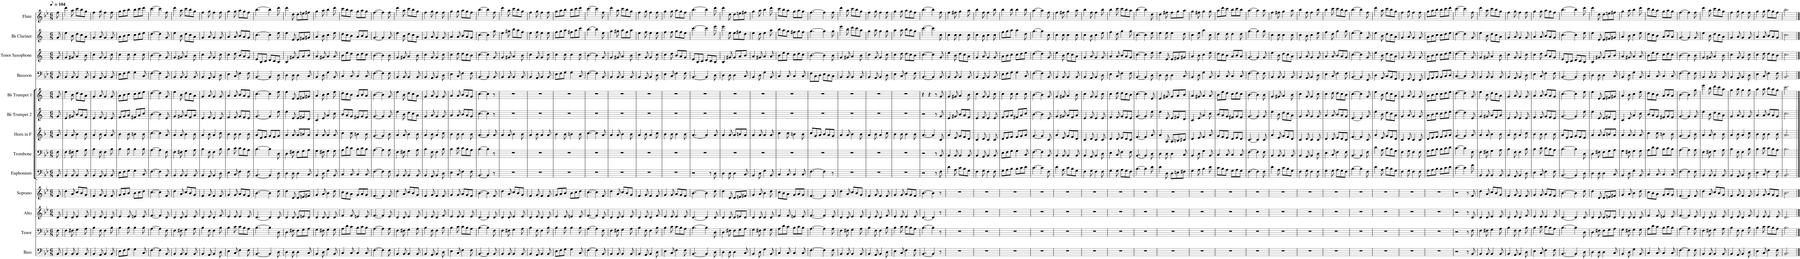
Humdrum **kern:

**kern	**kern	**kern	**kern	**kern	**kern	**kern	**kern	**kern	**kern	**kern	**kern	**kern
*part13	*part12	*part11	*part10	*part9	*part8	*part7	*part6	*part5	*part4	*part3	*part2	*part1
*staff13	*staff12	*staff11	*staff10	*staff9	*staff8	*staff7	*staff6	*staff5	*staff4	*staff3	*staff2	*staff1
*I"Bass	*I"Tenor	*I"Alto	*I"Soprano	*I"Euphonium	*I"Trombone	*I"Horn in F	*I"Bb Trumpet 2	*I"Bb Trumpet 1	*I"Bassoon	*I"Tenor Saxophone	*I"Bb Clarinet	*I"Flute
*I'B.	*I'T.	*I'A.	*I'S.	*I'Euph.	*I'Trb	*I'Hn	*I'Tpt	*I'Tpt	*I'Bsn.	*I'T. Sax.	*I'Bb Cl.	*I'Fl.
*clefF4	*clefF4	*clefG2	*clefG2	*clefF4	*clefF4	*clefG2	*clefG2	*clefG2	*clefF4	*clefG2	*clefG2	*clefG2
*	*	*	*	*	*	*Trd4c7	*Trd1c2	*Trd1c2	*	*Trd8c14	*Trd1c2	*
*k[b-e-]	*k[b-e-]	*k[b-e-]	*k[b-e-]	*k[b-e-]	*k[b-e-]	*k[b-]	*k[]	*k[]	*k[b-e-]	*k[]	*k[]	*k[b-e-]
*M6/8	*M6/8	*M6/8	*M6/8	*M6/8	*M6/8	*M6/8	*M6/8	*M6/8	*M6/8	*M6/8	*M6/8	*M6/8
*MM52	*MM52	*MM52	*MM52	*MM52	*MM52	*MM52	*MM52	*MM52	*MM52	*MM52	*MM52	*MM52
=	=	=	=	=	=	=	=	=	=	=	=	=
8BB-/	8F\	8d/	8f/	8BB-/	8F\	8a/	8g/	8g/	8BB-/	8g/	8g/	8ff\
=1	=1	=1	=1	=1	=1	=1	=1	=1	=1	=1	=1	=1
4BB-/	4F\	4d/	4dd\	4BB-/	4F\	4a/	4e/	4ee\	4BB-/	4g/	4ee\	4ddd\
8BB-/	8F#X\	8d/	8a/	8BB-/	8F#X\	8a/	8g#X/	8b\	8BB-/	8g#X/	8b\	8aa\
4BB-/	4G\	4e-/	8cc/L	4BB-/	4G\	4b-\	8b/L	8dd\L	4BB-/	4a/	8dd\L	8ccc\L
.	.	.	8b-/	.	.	.	8a/	8cc\	.	.	8cc\	8bb-\
8BB-/	8A\	8e-/	8g/J	8BB-/	8A\	8b-\	8f/J	8a\J	8BB-/	8b\	8a\J	8gg\J
=2	=2	=2	=2	=2	=2	=2	=2	=2	=2	=2	=2	=2
4BB-/	4B-\	4d/	4f/	4BB-/	4B-\	4a/	4e/	4g/	4BB-/	4cc\	4g/	4ff\
8AA/	8F\	8e-/	8g/	8AA/	8F\	8b-\	8f/	8a/	8AA/	8g/	8a/	8gg\
4BB-/	4F\	4d/	4f/	4BB-/	4F\	4a/	4e/	4g/	4BB-/	4g/	4g/	4ff\
8BB-/	8B-\	8d/	8f/	8BB-/	8B-\	8a/	8e/	8g/	8BB-/	8cc\	8g/	8ff\
=3	=3	=3	=3	=3	=3	=3	=3	=3	=3	=3	=3	=3
8E-\L	4B-\	4e-/	8g/L	8E-\L	4B-\	4b-\	8f/L	8a\L	8E-\L	4cc\	8a\L	8gg\L
8F\	.	.	8a/	8F\	.	.	8g/	8b\	8F\	.	8b\	8aa\
8G\J	8B-\	8e-/	8b-/J	8G\J	8B-\	8b-\	8a/J	8cc\J	8G\J	8cc\	8cc\J	8bb-\J
4G\	4B-\	4en/	8b-\L	4G\	4B-\	4bn\	8f#X/L	8cc\L	4G\	4cc\	8cc\L	8bb-\L
.	.	.	8cc\	.	.	.	8a/	8dd\	.	.	8dd\	8ccc\
8C/	8B-\	8e/	8dd\J	8C/	8B-\	8b\	8cc/J	8ee\J	8C/	8cc\	8ee\J	8ddd\J
=4	=4	=4	=4	=4	=4	=4	=4	=4	=4	=4	=4	=4
[4.F\	[4.A\	[4.f/	[4.cc\	[4.F\	[4.A\	[4.cc\	[4.b\	[4.dd\	[4.F\	[4.b\	[4.dd\	[4.ccc\
4F\]	4A\]	4f/]	4cc\]	4F\]	4A\]	4cc\]	4b\]	4dd\]	4F\]	4b\]	4dd\]	4ccc\]
8BB-/	8F\	8d/	8f/	8BB-/	8F\	8a/	8e/	8g/	8BB-/	8g/	8g/	8ff\
=5	=5	=5	=5	=5	=5	=5	=5	=5	=5	=5	=5	=5
4BB-/	4F\	4d/	4dd\	4BB-/	4F\	4a/	4g/	4ee\	4BB-/	4g/	4ee\	4ddd\
8BB-/	8F#X\	8d/	8a/	8BB-/	8F#X\	8a/	8g#X/	8b\	8BB-/	8g#X/	8b\	8aa\
4BB-/	4G\	4e-/	8cc/L	4BB-/	4G\	4b-\	8a/L	8dd\L	4BB-/	4a/	8dd\L	8ccc\L
.	.	.	8b-/	.	.	.	8f/	8cc\	.	.	8cc\	8bb-\
8BB-/	8A\	8e-/	8g/J	8BB-/	8A\	8b-\	8a/J	8a\J	8BB-/	8b\	8a\J	8gg\J
=6	=6	=6	=6	=6	=6	=6	=6	=6	=6	=6	=6	=6
4BB-/	4B-\	4d/	4f/	4BB-/	4B-\	4a/	4e/	4g/	4BB-/	4cc\	4g/	4ff\
8AA/	8F\	8e-/	8g/	8AA/	8F\	8b-\	8f/	8a/	8AA/	8g/	8a/	8gg\
4BB-/	4F\	4d/	4f/	4BB-/	4F\	4a/	4e/	4g/	4BB-/	4g/	4g/	4ff\
8D\	8B-\	8f/	8f/	8D\	8B-\	8cc\	8e/	8g/	8D\	8cc\	8g/	8ff\
=7	=7	=7	=7	=7	=7	=7	=7	=7	=7	=7	=7	=7
4E-\	4B-\	4e-/	4g/	4E-\	4B-\	4b-\	4f/	4a/	4E-\	4cc\	4a/	4gg\
8C/	8c\	8e-/	8g/	8C/	8c\	8b-\	8f/	8a/	8C/	8dd\	8a/	8gg\
4F\	8c\L	4e-/	8a/L	4F\	8c\L	4b-\	8g/L	8b/L	4F\	8b/L	8b/L	8aa\L
.	8B-\	.	8g/	.	8B-\	.	8f/	8a/	.	8a/	8a/	8gg\
8F\	8A\J	8e-/	8f/J	8F\	8A\J	8b-\	8e/J	8g/J	8F\	8g/J	8g/J	8ff\J
=8	=8	=8	=8	=8	=8	=8	=8	=8	=8	=8	=8	=8
[4.BB-/	[4.B-\	[4.d/	[4.b-\	[4.BB-/	[4.B-\	8a/L	[4.g/	[4.cc\	[4.BB-/	8e/L	[4.cc\	[4.bb-\
.	.	.	.	.	.	8e/	.	.	.	8B/	.	.
.	.	.	.	.	.	8f/J	.	.	.	8c/J	.	.
4BB-/]	4B-\]	4d/]	4b-\]	4BB-/]	4B-\]	8g/L	4g/]	4cc\]	4BB-/]	8d/L	4cc\]	4bb-\]
.	.	.	.	.	.	8f/	.	.	.	8c/	.	.
8D\	8D\	8d/	8dd\	8D\	8D\	8g/J	8ee\	8ee\	8D\	8B/J	8ee\	8ddd\
=9	=9	=9	=9	=9	=9	=9	=9	=9	=9	=9	=9	=9
4D\	4D\	4d/	4dd\	4D\	4D\	4a/	4ee\	4ee\	4D\	4B/	4ee\	4ddd\
8D\	8F#X\	8d/	8d/	8D\	8F#X\	8a/	8e/	8e/	8D\	8g#X/	8e/	8dd\
4D\	8F#\L	8d/L	8d/L	4D\	8F#\L	8a/L	8e/L	8e/L	4D\	8g#/L	8e/L	8dd\L
.	8G\	8en/	8en/	.	8G\	8bn/	8f#X/	8f#X/	.	8a/	8f#X/	8een\
8C/	8A\J	8d/J	8f#X/J	8C/	8A\J	8a/J	8d/J	8g#X/J	8C/	8b/J	8g#X/J	8ff#X\J
=10	=10	=10	=10	=10	=10	=10	=10	=10	=10	=10	=10	=10
4BB-/	4G\	4d/	4g/	4BB-/	4G\	4a/	4c/	4a/	4BB-/	4a/	4a/	4gg\
8D\	8F#X\	8d/	8a/	8D\	8F#X\	8a/	8e/	8b\	8D\	8g#X/	8b\	8aa\
4G\	4G\	4d/	4b-\	4G\	4G\	4a/	4a/	4cc\	4G\	4a/	4cc\	4bb-\
8BB-/	8G\	8d/	8dd\	8BB-/	8G\	8a/	8cc\	8ee\	8BB-/	8a/	8ee\	8ddd\
=11	=11	=11	=11	=11	=11	=11	=11	=11	=11	=11	=11	=11
4C/	8A\L	4f/	8cc\L	4C/	8A\L	4cc\	8b/L	8dd\L	4C/	8b\L	8dd\L	8ccc\L
.	8d\	.	8b-\	.	8d\	.	8a/	8cc\	.	8ee\	8cc\	8bb-\
8C/	8c\J	8f/	8a\J	8C/	8c\J	8cc\	8g/J	8b\J	8C/	8dd\J	8b\J	8aa\J
4C/	8B-\L	4en/	8g/L	4C/	8B-\L	4bn\	8f#X/L	8a/L	4C/	8cc\L	8a/L	8gg\L
.	8c\	.	8a/	.	8c\	.	8g/	8b/	.	8dd\	8b/	8aa\
8C/	8B-\J	8e/	8g/J	8C/	8B-\J	8b\	8f#/J	8a/J	8C/	8cc\J	8a/J	8gg\J
=12	=12	=12	=12	=12	=12	=12	=12	=12	=12	=12	=12	=12
[4.F\	[4.A\	[4.f/	[4.f/	[4.F\	[4.A\	[4.g/	[4.g/	[4.b\	[4.F\	[4.b\	[4.g/	[4.ff\
4F\]	4A\]	4f/]	4f/]	4F\]	4A\]	4g/]	4g/]	4b\]	4F\]	4b\]	4g/]	4ff\]
8F\	8A\	8e-/	8f/	8F\	8A\	8b-\	8g/	8g/	8F\	8b\	8g/	8ff\
=13	=13	=13	=13	=13	=13	=13	=13	=13	=13	=13	=13	=13
4BB-/	4F\	4d/	4dd\	4BB-/	4F\	4a/	4ee\	4ee\	4BB-/	4g/	4ee\	4ddd\
8BB-/	8F#X\	8d/	8a/	8BB-/	8F#X\	8a/	8b\	8b\	8BB-/	8g#X/	8b\	8aa\
4BB-/	4G\	4e-/	8cc/L	4BB-/	4G\	4b-\	8dd\L	8dd\L	4BB-/	4a/	8dd\L	8ccc\L
.	.	.	8b-/	.	.	.	8cc\	8cc\	.	.	8cc\	8bb-\
8BB-/	8A\	8e-/	8g/J	8BB-/	8A\	8b-\	8a\J	8a\J	8BB-/	8b\	8a\J	8gg\J
=14	=14	=14	=14	=14	=14	=14	=14	=14	=14	=14	=14	=14
4BB-/	4B-\	4d/	4f/	4BB-/	4B-\	4a/	4g/	4g/	4BB-/	4cc\	4g/	4ff\
8AA/	8F\	8e-/	8g/	8AA/	8F\	8b-\	8a/	8a/	8AA/	8g/	8a/	8gg\
4BB-/	4F\	4d/	4f/	4BB-/	4F\	4a/	4g/	4g/	4BB-/	4g/	4g/	4ff\
8D\	8B-\	8f/	8f/	8D\	8B-\	8cc\	8g/	8g/	8D\	8cc\	8g/	8ff\
=15	=15	=15	=15	=15	=15	=15	=15	=15	=15	=15	=15	=15
4E-\	4B-\	4e-/	4g/	4E-\	4B-\	4b-\	4a/	4a/	4E-\	4cc\	4a/	4gg\
8C/	8c\	8e-/	8g/	8C/	8c\	8b-\	8a/	8a/	8C/	8dd\	8a/	8gg\
4F\	8c\L	4e-/	8a/L	4F\	8c\L	4b-\	8b/L	8b/L	4F\	8dd\L	8b/L	8aa\L
.	8B-\	.	8g/	.	8B-\	.	8a/	8a/	.	8cc\	8a/	8gg\
8F\	8A\J	8e-/	8f/J	8F\	8A\J	8b-\	8g/J	8g/J	8F\	8b\J	8g/J	8ff\J
=16	=16	=16	=16	=16	=16	=16	=16	=16	=16	=16	=16	=16
[4.BB-/	[4.B-\	[4.d/	[4.b-\	[4.BB-/	[4.B-\	[4.a/	[4.cc\	[4.cc\	[4.BB-/	[4.cc\	[4.cc\	[4.bb-\
4BB-/]	4B-\]	4d/]	4b-\]	4BB-/]	4B-\]	4a/]	4cc\]	4cc\]	4BB-/]	4cc\]	4cc\]	4bb-\]
8BB-/	8F\	8d/	8f/	8r	8r	8a/	8r	8r	8BB-/	8g/	8gg\	8ff\
=17	=17	=17	=17	=17	=17	=17	=17	=17	=17	=17	=17	=17
4BB-/	4F\	4d/	4dd\	2.r	2.r	4a/	2.r	2.r	4BB-/	4g/	4ee\	4ddd\
8BB-/	8F#X\	8d/	8a/	.	.	8a/	.	.	8BB-/	8g#X/	8gg#X\	8aa\
4BB-/	4G\	4e-/	8cc/L	.	.	4b-\	.	.	4BB-/	4a/	8bb\L	8ccc\L
.	.	.	8b-/	.	.	.	.	.	.	.	8aa\	8bb-\
8BB-/	8A\	8e-/	8g/J	.	.	8b-\	.	.	8BB-/	8b\	8ff\J	8gg\J
=18	=18	=18	=18	=18	=18	=18	=18	=18	=18	=18	=18	=18
4BB-/	4B-\	4d/	4f/	2.r	2.r	4a/	2.r	2.r	4BB-/	4cc\	4ee\	4ff\
8AA/	8F\	8e-/	8g/	.	.	8b-\	.	.	8AA/	8g/	8ff\	8gg\
4BB-/	4F\	4d/	4f/	.	.	4a/	.	.	4BB-/	4g/	4ee\	4ff\
8BB-/	8B-\	8d/	8f/	.	.	8a/	.	.	8BB-/	8cc\	8ee\	8ff\
=19	=19	=19	=19	=19	=19	=19	=19	=19	=19	=19	=19	=19
8E-\L	4B-\	4e-/	8g/L	2.r	2.r	4b-\	2.r	2.r	8E-\L	4cc\	8ff\L	8gg\L
8F\	.	.	8a/	.	.	.	.	.	8F\	.	8gg\	8aa\
8G\J	8B-\	8e-/	8b-/J	.	.	8b-\	.	.	8G\J	8cc\	8aa\J	8bb-\J
4G\	4B-\	4en/	8b-\L	.	.	4bn\	.	.	4G\	4cc\	8ff#X\L	8bb-\L
.	.	.	8cc\	.	.	.	.	.	.	.	8aa\	8ccc\
8C/	8B-\	8e/	8dd\J	.	.	8b\	.	.	8C/	8cc\	8ccc\J	8ddd\J
=20	=20	=20	=20	=20	=20	=20	=20	=20	=20	=20	=20	=20
[4.F\	[4.A\	[4.f/	[4.cc\	2.r	2.r	[4.cc\	2.r	2.r	[4.F\	[4.b\	[4.bb\	[4.ccc\
4F\]	4A\]	4f/]	4cc\]	.	.	4cc\]	.	.	4F\]	4b\]	4bb\]	4ccc\]
8BB-/	8F\	8d/	8f/	.	.	8a/	.	.	8BB-/	8g/	8ee\	8ff\
=21	=21	=21	=21	=21	=21	=21	=21	=21	=21	=21	=21	=21
4BB-/	4F\	4d/	4dd\	2.r	2.r	4a/	2.r	2.r	4BB-/	4g/	4gg\	4ddd\
8BB-/	8F#X\	8d/	8a/	.	.	8a/	.	.	8BB-/	8g#X/	8gg#X\	8aa\
4BB-/	4G\	4e-/	8cc/L	.	.	4b-\	.	.	4BB-/	4a/	8aa\L	8ccc\L
.	.	.	8b-/	.	.	.	.	.	.	.	8ff\	8bb-\
8BB-/	8A\	8e-/	8g/J	.	.	8b-\	.	.	8BB-/	8b\	8aa\J	8gg\J
=22	=22	=22	=22	=22	=22	=22	=22	=22	=22	=22	=22	=22
4BB-/	4B-\	4d/	4f/	2.r	2.r	4a/	2.r	2.r	4BB-/	4cc\	4ee\	4ff\
8AA/	8F\	8e-/	8g/	.	.	8b-\	.	.	8AA/	8g/	8ff\	8gg\
4BB-/	4F\	4d/	4f/	.	.	4a/	.	.	4BB-/	4g/	4ee\	4ff\
8D\	8B-\	8f/	8f/	.	.	8cc\	.	.	8D\	8cc\	8ee\	8ff\
=23	=23	=23	=23	=23	=23	=23	=23	=23	=23	=23	=23	=23
4E-\	4B-\	4e-/	4g/	2.r	2.r	4b-\	2.r	2.r	4E-\	4cc\	4ff\	4gg\
8C/	8c\	8e-/	8g/	.	.	8b-\	.	.	8C/	8dd\	8ff\	8gg\
4F\	8c\L	4e-/	8a/L	.	.	4b-\	.	.	4F\	8b/L	8gg\L	8aa\L
.	8B-\	.	8g/	.	.	.	.	.	.	8a/	8ff\	8gg\
8F\	8A\J	8e-/	8f/J	.	.	8b-\	.	.	8F\	8g/J	8ee\J	8ff\J
=24	=24	=24	=24	=24	=24	=24	=24	=24	=24	=24	=24	=24
[4.BB-/	[4.B-\	[4.d/	[4.b-\	2r	2.r	[4.a/	2.r	2.r	[4.BB-/	8e/L	[4.ccc\	[4.bb-\
.	.	.	.	.	.	.	.	.	.	8B/	.	.
.	.	.	.	.	.	.	.	.	.	8c/J	.	.
4BB-/]	4B-\]	4d/]	4b-\]	.	.	4a/]	.	.	4BB-/]	8d/L	4ccc\]	4bb-\]
.	.	.	.	8r	.	.	.	.	.	8c/	.	.
8D\	8D\	8d/	8dd\	8D\	.	8a/	.	.	8D\	8B/J	8eee\	8ddd\
=25	=25	=25	=25	=25	=25	=25	=25	=25	=25	=25	=25	=25
4D\	4D\	4d/	4dd\	4D\	2.r	4a/	2.r	2.r	4D\	4B/	4eee\	4ddd\
8D\	8F#X\	8d/	8d/	8D\	.	8a/	.	.	8D\	8g#X/	8ee\	8dd\
4D\	8F#\L	8d/L	8d/L	4D\	.	8a/L	.	.	4D\	8g#/L	8ee\L	8dd\L
.	8G\	8en/	8en/	.	.	8bn/	.	.	.	8a/	8ff#X\	8een\
8C/	8A\J	8d/J	8f#X/J	8C/	.	8a/J	.	.	8C/	8b/J	8dd\J	8ff#X\J
=26	=26	=26	=26	=26	=26	=26	=26	=26	=26	=26	=26	=26
4BB-/	4G\	4d/	4g/	4BB-/	2.r	4a/	2.r	2.r	4BB-/	4a/	4ee\	4gg\
8D\	8F#X\	8d/	8a/	8D\	.	8a/	.	.	8D\	8g#X/	8dd\	8aa\
4G\	4G\	4d/	4b-\	4G\	.	4a/	.	.	4G\	4a/	4ee\	4bb-\
8BB-/	8G\	8d/	8dd\	8BB-/	.	8a/	.	.	8BB-/	8a/	8aa\	8ddd\
=27	=27	=27	=27	=27	=27	=27	=27	=27	=27	=27	=27	=27
4C/	8A\L	4f/	8cc\L	4C/	2.r	4cc\	2.r	2.r	4C/	8b\L	8bb\L	8ccc\L
.	8d\	.	8b-\	.	.	.	.	.	.	8ee\	8aa\	8bb-\
8C/	8c\J	8f/	8a\J	8C/	.	8cc\	.	.	8C/	8dd\J	8gg\J	8aa\J
4C/	8B-\L	4en/	8g/L	4C/	.	4bn\	.	.	4C/	8cc\L	8ff#X\L	8gg\L
.	8c\	.	8a/	.	.	.	.	.	.	8dd\	8gg\	8aa\
8C/	8B-\J	8e/	8g/J	8C/	.	8b\	.	.	8C/	8cc\J	8ff#\J	8gg\J
=28	=28	=28	=28	=28	=28	=28	=28	=28	=28	=28	=28	=28
[4.F\	[4.A\	[4.f/	[4.f/	[4.F\	2.r	8cc/L	2.r	2.r	8F\L	[4.b\	[4.gg\	[4.ff\
.	.	.	.	.	.	8g/	.	.	8C\	.	.	.
.	.	.	.	.	.	8a/J	.	.	8D\J	.	.	.
4F\]	4A\]	4f/]	4f/]	4F\]	.	8b-/L	.	.	8E-\L	4b\]	4gg\]	4ff\]
.	.	.	.	.	.	8a/	.	.	8D\	.	.	.
8F\	8A\	8e-/	8f/	8r	.	8g/J	.	.	8C\J	8b\	8gg\	8ff\
=29	=29	=29	=29	=29	=29	=29	=29	=29	=29	=29	=29	=29
4BB-/	4F\	4d/	4dd\	2.r	2.r	4a/	2.r	2.r	4BB-/	4g/	4eee\	4ddd\
8BB-/	8F#X\	8d/	8a/	.	.	8a/	.	.	8BB-/	8g#X/	8bb\	8aa\
4BB-/	4G\	4e-/	8cc/L	.	.	4b-\	.	.	4BB-/	4a/	8ddd\L	8ccc\L
.	.	.	8b-/	.	.	.	.	.	.	.	8ccc\	8bb-\
8BB-/	8A\	8e-/	8g/J	.	.	8b-\	.	.	8BB-/	8b\	8aa\J	8gg\J
=30	=30	=30	=30	=30	=30	=30	=30	=30	=30	=30	=30	=30
4BB-/	4B-\	4d/	4f/	2.r	2.r	4a/	2.r	2.r	4BB-/	4cc\	4gg\	4ff\
8AA/	8F\	8e-/	8g/	.	.	8b-\	.	.	8AA/	8g/	8aa\	8gg\
4BB-/	4F\	4d/	4f/	.	.	4a/	.	.	4BB-/	4g/	4gg\	4ff\
8D\	8B-\	8f/	8f/	.	.	8cc\	.	.	8D\	8cc\	8gg\	8ff\
=31	=31	=31	=31	=31	=31	=31	=31	=31	=31	=31	=31	=31
4E-\	4B-\	4e-/	4g/	2.r	2.r	4b-\	2.r	2.r	4E-\	4cc\	4aa\	4gg\
8C/	8c\	8e-/	8g/	.	.	8b-\	.	.	8C/	8dd\	8aa\	8gg\
4F\	8c\L	4e-/	8a/L	.	.	4b-\	.	.	4F\	8dd\L	8bb\L	8aa\L
.	8B-\	.	8g/	.	.	.	.	.	.	8cc\	8aa\	8gg\
8F\	8A\J	8e-/	8f/J	.	.	8b-\	.	.	8F\	8b\J	8gg\J	8ff\J
=32	=32	=32	=32	=32	=32	=32	=32	=32	=32	=32	=32	=32
[4.BB-/	[4.B-\	[4.d/	[4.b-\	2r	2r	[4.a/	2r	4r	[4.BB-/	[4.cc\	[4.ccc\	[4.bb-\
.	.	.	.	.	.	.	.	4r	.	.	.	.
4BB-/]	4B-\]	4d/]	4b-\]	.	.	4a/]	.	.	4BB-/]	4cc\]	4ccc\]	4bb-\]
.	.	.	.	8r	8r	.	8r	8r	.	.	.	.
8r	8r	8r	8r	8F\	8BB-/	8c/	8g/	8g/	8BB-/	8g/	8cc\	8ff\
=33	=33	=33	=33	=33	=33	=33	=33	=33	=33	=33	=33	=33
2.r	2.r	2.r	2.r	4d\	4BB-/	4a/	4e/	4g/	4BB-/	4ee\	4cc\	4ff\
.	.	.	.	8A\	8BB-/	8e/	8g#X/	8g#X/	8BB-/	8b\	8cc\	8ff#X\
.	.	.	.	8c\L	4BB-/	8g/L	8b/L	4a/	4BB-/	8dd\L	4cc\	4gg\
.	.	.	.	8B-\	.	8f/	8a/	.	.	8cc\	.	.
.	.	.	.	8G\J	8BB-/	8d/J	8f/J	8b\	8BB-/	8a\J	8cc\	8aa\
=34	=34	=34	=34	=34	=34	=34	=34	=34	=34	=34	=34	=34
2.r	2.r	2.r	2.r	4F\	4BB-/	4c/	4e/	4cc\	4BB-/	4g/	4cc\	4bb-\
.	.	.	.	8G\	8AA/	8d/	8f/	8g/	8AA/	8a/	8b\	8ff\
.	.	.	.	4F\	4BB-/	4c/	4e/	4g/	4BB-/	4g/	4cc\	4ff\
.	.	.	.	8F\	8BB-/	8c/	8e/	8cc\	8BB-/	8g/	8cc\	8bb-\
=35	=35	=35	=35	=35	=35	=35	=35	=35	=35	=35	=35	=35
2.r	2.r	2.r	2.r	8G\L	8E-\L	8d/L	8f/L	4cc\	8E-\L	8a\L	8ff\L	4bb-\
.	.	.	.	8A\	8F\	8e/	8g/	.	8F\	8b\	8gg\	.
.	.	.	.	8B-\J	8G\J	8f/J	8a/J	8cc\	8G\J	8cc\J	8aa\J	8bb-\
.	.	.	.	8B-\L	4G\	8f/L	8f#X/L	4cc\	4G\	8cc\L	4aa\	4bb-\
.	.	.	.	8c\	.	8g/	8a/	.	.	8dd\	.	.
.	.	.	.	8d\J	8C/	8a/J	8cc/J	8cc\	8C/	8ee\J	8dd\	8bb-\
=36	=36	=36	=36	=36	=36	=36	=36	=36	=36	=36	=36	=36
2.r	2.r	2.r	2.r	[4.c\	[4.F\	[4.g/	[4.b\	[4.b\	[4.F\	[4.dd\	[4.gg\	[4.aa\
.	.	.	.	4c\]	4F\]	4g/]	4b\]	4b\]	4F\]	4dd\]	4gg\]	4aa\]
.	.	.	.	8F\	8BB-/	8c/	8e/	8g/	8BB-/	8g/	8cc\	8ff\
=37	=37	=37	=37	=37	=37	=37	=37	=37	=37	=37	=37	=37
2.r	2.r	2.r	2.r	4d\	4BB-/	4a/	4g/	4g/	4BB-/	4ee\	4cc\	4ff\
.	.	.	.	8A\	8BB-/	8e/	8g#X/	8g#X/	8BB-/	8b\	8cc\	8ff#X\
.	.	.	.	8c\L	4BB-/	8g/L	8a/L	4a/	4BB-/	8dd\L	4cc\	4gg\
.	.	.	.	8B-\	.	8f/	8f/	.	.	8cc\	.	.
.	.	.	.	8G\J	8BB-/	8d/J	8a/J	8b\	8BB-/	8a\J	8cc\	8aa\
=38	=38	=38	=38	=38	=38	=38	=38	=38	=38	=38	=38	=38
2.r	2.r	2.r	2.r	4F\	4BB-/	4c/	4e/	4cc\	4BB-/	4g/	4cc\	4bb-\
.	.	.	.	8G\	8AA/	8d/	8f/	8g/	8AA/	8a/	8b\	8ff\
.	.	.	.	4F\	4BB-/	4c/	4e/	4g/	4BB-/	4g/	4cc\	4ff\
.	.	.	.	8F\	8D\	8c/	8e/	8cc\	8D\	8g/	8ee\	8bb-\
=39	=39	=39	=39	=39	=39	=39	=39	=39	=39	=39	=39	=39
2.r	2.r	2.r	2.r	4G\	4E-\	4d/	4f/	4cc\	4E-\	4a/	4ff\	4bb-\
.	.	.	.	8G\	8C/	8d/	8f/	8dd\	8C/	8a/	8dd\	8ccc\
.	.	.	.	8A\L	4F\	8e/L	8g/L	8dd\L	4F\	8b/L	4gg\	8ccc\L
.	.	.	.	8G\	.	8d/	8f/	8cc\	.	8a/	.	8bb-\
.	.	.	.	8F\J	8F\	8c/J	8e/J	8b\J	8F\	8g/J	8gg\	8aa\J
=40	=40	=40	=40	=40	=40	=40	=40	=40	=40	=40	=40	=40
2.r	2.r	2.r	2.r	[4.B-\	[4.BB-/	[4.f/	[4.g/	[4.cc\	[4.BB-/	[4.cc\	[4.cc\	[4.bb-\
.	.	.	.	4B-\]	4BB-/]	4f/]	4g/]	4cc\]	4BB-/]	4cc\]	4cc\]	4bb-\]
.	.	.	.	8d\	8D\	8a/	8ee\	8e/	8D\	8ee\	8ee\	8dd\
=41	=41	=41	=41	=41	=41	=41	=41	=41	=41	=41	=41	=41
2.r	2.r	2.r	2.r	4d\	4D\	4a/	4ee\	4e/	4D\	4ee\	4ee\	4dd\
.	.	.	.	8D\	8D\	8A/	8e/	8g#X/	8D\	8e/	8ee\	8ff#X\
.	.	.	.	8D\L	4D\	8A/L	8e/L	8g#/L	4D\	8e/L	4ee\	8ff#\L
.	.	.	.	8En\	.	8Bn/	8f#X/	8a/	.	8f#X/	.	8gg\
.	.	.	.	8F#X\J	8C/	8c#X/J	8d/J	8b/J	8C/	8g#X/J	8dd\	8aa\J
=42	=42	=42	=42	=42	=42	=42	=42	=42	=42	=42	=42	=42
2.r	2.r	2.r	2.r	4G\	4BB-/	4d/	4c/	4a/	4BB-/	4a/	4cc\	4gg\
.	.	.	.	8A\	8D\	8e/	8e/	8g#X/	8D\	8b\	8ee\	8ff#X\
.	.	.	.	4B-\	4G\	4f/	4a/	4a/	4G\	4cc\	4aa\	4gg\
.	.	.	.	8d\	8BB-/	8a/	8cc\	8a/	8BB-/	8ee\	8cc\	8gg\
=43	=43	=43	=43	=43	=43	=43	=43	=43	=43	=43	=43	=43
2.r	2.r	2.r	2.r	8c\L	4C/	8g/L	8b/L	8b\L	4C/	8dd\L	4dd\	8aa\L
.	.	.	.	8B-\	.	8f/	8a/	8ee\	.	8cc\	.	8ddd\
.	.	.	.	8A\J	8C/	8e/J	8g/J	8dd\J	8C/	8b\J	8dd\	8ccc\J
.	.	.	.	8G\L	4C/	8d/L	8f#X/L	8cc\L	4C/	8a/L	4dd\	8bb-\L
.	.	.	.	8A\	.	8e/	8g/	8dd\	.	8b/	.	8ccc\
.	.	.	.	8G\J	8C/	8d/J	8f#/J	8cc\J	8C/	8a/J	8dd\	8bb-\J
=44	=44	=44	=44	=44	=44	=44	=44	=44	=44	=44	=44	=44
2.r	2.r	2.r	2.r	[4.F\	[4.F\	[4.c/	[4.g/	[4.b\	[4.F\	[4.g/	[4.gg\	[4.aa\
.	.	.	.	4F\]	4F\]	4c/]	4g/]	4b\]	4F\]	4g/]	4gg\]	4aa\]
.	.	.	.	8F\	8F\	8c/	8g/	8b\	8F\	8g/	8gg\	8aa\
=45	=45	=45	=45	=45	=45	=45	=45	=45	=45	=45	=45	=45
2.r	2.r	2.r	2.r	4d\	4BB-/	4a/	4ee\	4g/	4BB-/	4ee\	4cc\	4ff\
.	.	.	.	8A\	8BB-/	8e/	8b\	8g#X/	8BB-/	8b\	8cc\	8ff#X\
.	.	.	.	8c\L	4BB-/	8g/L	8dd\L	4a/	4BB-/	8dd\L	4cc\	4gg\
.	.	.	.	8B-\	.	8f/	8cc\	.	.	8cc\	.	.
.	.	.	.	8G\J	8BB-/	8d/J	8a\J	8b\	8BB-/	8a\J	8cc\	8aa\
=46	=46	=46	=46	=46	=46	=46	=46	=46	=46	=46	=46	=46
2.r	2.r	2.r	2.r	4F\	4BB-/	4c/	4g/	4cc\	4BB-/	4g/	4cc\	4bb-\
.	.	.	.	8G\	8AA/	8d/	8a/	8g/	8AA/	8a/	8b\	8ff\
.	.	.	.	4F\	4BB-/	4c/	4g/	4g/	4BB-/	4g/	4cc\	4ff\
.	.	.	.	8F\	8D\	8c/	8g/	8cc\	8D\	8g/	8ee\	8bb-\
=47	=47	=47	=47	=47	=47	=47	=47	=47	=47	=47	=47	=47
2.r	2.r	2.r	2.r	4G\	4E-\	4d/	4a/	4cc\	4E-\	4a/	4ff\	4bb-\
.	.	.	.	8G\	8C/	8d/	8a/	8dd\	8C/	8a/	8dd\	8ccc\
.	.	.	.	8A\L	4F\	8e/L	8b/L	8dd\L	4F\	8b/L	4gg\	8ccc\L
.	.	.	.	8G\	.	8d/	8a/	8cc\	.	8a/	.	8bb-\
.	.	.	.	8F\J	8F\	8c/J	8g/J	8b\J	8F\	8g/J	8gg\	8aa\J
=48	=48	=48	=48	=48	=48	=48	=48	=48	=48	=48	=48	=48
2.r	2.r	2.r	2.r	[4.B-\	[4.BB-/	[4.f/	[4.e/	[4.cc\	[4.BB-/	[4.cc\	[4.ee\	[4.bb-\
.	.	.	.	4B-\]	4BB-/]	4f/]	4e/]	4cc\]	4BB-/]	4cc\]	4ee\]	4bb-\]
.	.	.	.	8F\	8F\	8c/	8g/	8g/	8FF/	8g/	8g/	8ff\
=49	=49	=49	=49	=49	=49	=49	=49	=49	=49	=49	=49	=49
2.r	2.r	2.r	2.r	4d\	4d\	4a/	4ee\	4ee\	4D\	4ee\	4ee\	4ddd\
.	.	.	.	8A\	8A\	8e/	8b\	8b\	8AA/	8b\	8b\	8aa\
.	.	.	.	8c\L	8c\L	8g/L	8dd\L	8dd\L	8C/L	8dd\L	8dd\L	8ccc\L
.	.	.	.	8B-\	8B-\	8f/	8cc\	8cc\	8BB-/	8cc\	8cc\	8bb-\
.	.	.	.	8G\J	8G\J	8d/J	8a\J	8a\J	8GG/J	8a\J	8a\J	8gg\J
=50	=50	=50	=50	=50	=50	=50	=50	=50	=50	=50	=50	=50
2.r	2.r	2.r	2.r	4F\	4F\	4c/	4g/	4g/	4FF/	4g/	4g/	4ff\
.	.	.	.	8G\	8G\	8d/	8a/	8a/	8GG/	8a/	8a/	8gg\
.	.	.	.	4F\	4F\	4c/	4g/	4g/	4FF/	4g/	4g/	4ff\
.	.	.	.	8F\	8F\	8c/	8g/	8g/	8FF/	8g/	8g/	8ff\
=51	=51	=51	=51	=51	=51	=51	=51	=51	=51	=51	=51	=51
2.r	2.r	2.r	2.r	8G\L	8G\L	8d/L	8a\L	8a\L	8GG/L	8a\L	8a\L	8gg\L
.	.	.	.	8A\	8A\	8e/	8b\	8b\	8AA/	8b\	8b\	8aa\
.	.	.	.	8B-\J	8B-\J	8f/J	8cc\J	8cc\J	8BB-/J	8cc\J	8cc\J	8bb-\J
.	.	.	.	8B-\L	8B-\L	8f/L	8cc\L	8cc\L	8BB-/L	8cc\L	8cc\L	8bb-\L
.	.	.	.	8c\	8c\	8g/	8dd\	8dd\	8C/	8dd\	8dd\	8ccc\
.	.	.	.	8d\J	8d\J	8a/J	8ee\J	8ee\J	8D/J	8ee\J	8ee\J	8ddd\J
=52	=52	=52	=52	=52	=52	=52	=52	=52	=52	=52	=52	=52
2r	2r	2r	2r	[4.c\	[4.c\	[4.g/	[4.dd\	[4.dd\	[4.C/	[4.dd\	[4.dd\	[4.ccc\
.	.	.	.	4c\]	4c\]	4g/]	4dd\]	4dd\]	4C/]	4dd\]	4dd\]	4ccc\]
8r	8r	8r	8r	.	.	.	.	.	.	.	.	.
8BB-/	8F\	8d/	8f/	8f\	8F\	8a/	8e/	8g/	8BB-/	8g/	8g/	8ff\
=53	=53	=53	=53	=53	=53	=53	=53	=53	=53	=53	=53	=53
4BB-/	4F\	4d/	4dd\	4BB-/	4F\	4a/	4g/	4ee\	4BB-/	4g/	4ee\	4ddd\
8BB-/	8F#X\	8d/	8a/	8BB-/	8F#X\	8a/	8g#X/	8b\	8BB-/	8g#X/	8b\	8aa\
4BB-/	4G\	4e-/	8cc/L	4BB-/	4G\	4b-\	8a/L	8dd\L	4BB-/	4a/	8dd\L	8ccc\L
.	.	.	8b-/	.	.	.	8f/	8cc\	.	.	8cc\	8bb-\
8BB-/	8A\	8e-/	8g/J	8BB-/	8A\	8b-\	8a/J	8a\J	8BB-/	8b\	8a\J	8gg\J
=54	=54	=54	=54	=54	=54	=54	=54	=54	=54	=54	=54	=54
4BB-/	4B-\	4d/	4f/	4BB-/	4B-\	4a/	4e/	4g/	4BB-/	4cc\	4g/	4ff\
8AA/	8F\	8e-/	8g/	8AA/	8F\	8b-\	8f/	8a/	8AA/	8g/	8a/	8gg\
4BB-/	4F\	4d/	4f/	4BB-/	4F\	4a/	4e/	4g/	4BB-/	4g/	4g/	4ff\
8D\	8B-\	8f/	8f/	8D\	8B-\	8cc\	8e/	8g/	8D\	8cc\	8g/	8ff\
=55	=55	=55	=55	=55	=55	=55	=55	=55	=55	=55	=55	=55
4E-\	4B-\	4e-/	4g/	4E-\	4B-\	4b-\	4f/	4a/	4E-\	4cc\	4a/	4gg\
8C/	8c\	8e-/	8g/	8C/	8c\	8b-\	8f/	8a/	8C/	8dd\	8a/	8gg\
4F\	8c\L	4e-/	8a/L	4F\	8c\L	4b-\	8g/L	8b/L	4F\	8b/L	8b/L	8aa\L
.	8B-\	.	8g/	.	8B-\	.	8f/	8a/	.	8a/	8a/	8gg\
8F\	8A\J	8e-/	8f/J	8F\	8A\J	8b-\	8e/J	8g/J	8F\	8g/J	8g/J	8ff\J
=56	=56	=56	=56	=56	=56	=56	=56	=56	=56	=56	=56	=56
[4.BB-/	[4.B-\	[4.d/	[4.b-\	[4.BB-/	[4.B-\	8a/L	[4.g/	[4.cc\	[4.BB-/	8e/L	[4.cc\	[4.bb-\
.	.	.	.	.	.	8e/	.	.	.	8B/	.	.
.	.	.	.	.	.	8f/J	.	.	.	8c/J	.	.
4BB-/]	4B-\]	4d/]	4b-\]	4BB-/]	4B-\]	8g/L	4g/]	4cc\]	4BB-/]	8d/L	4cc\]	4bb-\]
.	.	.	.	.	.	8f/	.	.	.	8c/	.	.
8D\	8D\	8d/	8dd\	8D\	8D\	8e/J	8ee\	8ee\	8D\	8B/J	8ee\	8ddd\
=57	=57	=57	=57	=57	=57	=57	=57	=57	=57	=57	=57	=57
4D\	4D\	4d/	4dd\	4D\	4D\	4a/	4ee\	4ee\	4D\	4B/	4ee\	4ddd\
8D\	8F#X\	8d/	8d/	8D\	8F#X\	8a/	8e/	8e/	8D\	8g#X/	8e/	8dd\
4D\	8F#\L	8d/L	8d/L	4D\	8F#\L	8a/L	8e/L	8e/L	4D\	8g#/L	8e/L	8dd\L
.	8G\	8en/	8en/	.	8G\	8bn/	8f#X/	8f#X/	.	8a/	8f#X/	8een\
8C/	8A\J	8d/J	8f#X/J	8C/	8A\J	8a/J	8d/J	8g#X/J	8C/	8b/J	8g#X/J	8ff#X\J
=58	=58	=58	=58	=58	=58	=58	=58	=58	=58	=58	=58	=58
4BB-/	4G\	4d/	4g/	4BB-/	4G\	4a/	4c/	4a/	4BB-/	4a/	4a/	4gg\
8D\	8F#X\	8d/	8a/	8D\	8F#X\	8a/	8e/	8b\	8D\	8g#X/	8b\	8aa\
4G\	4G\	4d/	4b-\	4G\	4G\	4a/	4a/	4cc\	4G\	4a/	4cc\	4bb-\
8BB-/	8G\	8d/	8dd\	8BB-/	8G\	8a/	8cc\	8ee\	8BB-/	8a/	8ee\	8ddd\
=59	=59	=59	=59	=59	=59	=59	=59	=59	=59	=59	=59	=59
4C/	8A\L	4f/	8cc\L	4C/	8A\L	4cc\	8b/L	8dd\L	4C/	8b\L	8dd\L	8ccc\L
.	8d\	.	8b-\	.	8d\	.	8a/	8cc\	.	8ee\	8cc\	8bb-\
8C/	8c\J	8f/	8a\J	8C/	8c\J	8cc\	8g/J	8b\J	8C/	8dd\J	8b\J	8aa\J
4C/	8B-\L	4en/	8g/L	4C/	8B-\L	4bn\	8f#X/L	8a/L	4C/	8cc\L	8a/L	8gg\L
.	8c\	.	8a/	.	8c\	.	8g/	8b/	.	8dd\	8b/	8aa\
8C/	8B-\J	8e/	8g/J	8C/	8B-\J	8b\	8f#/J	8a/J	8C/	8cc\J	8a/J	8gg\J
=60	=60	=60	=60	=60	=60	=60	=60	=60	=60	=60	=60	=60
[4.F\	[4.A\	[4.f/	[4.f/	[4.F\	[4.A\	[4.g/	[4.g/	[4.b\	[4.F\	[4.b\	[4.g/	[4.ff\
4F\]	4A\]	4f/]	4f/]	4F\]	4A\]	4g/]	4g/]	4b\]	4F\]	4b\]	4g/]	4ff\]
8F\	8A\	8e-/	8f/	8F\	8A\	8b-\	8g/	8gg\	8F\	8b\	8g/	8ff\
=61	=61	=61	=61	=61	=61	=61	=61	=61	=61	=61	=61	=61
4BB-/	4F\	4d/	4dd\	4BB-/	4F\	4a/	4ee\	4eee\	4BB-/	4g/	4ee\	4ddd\
8BB-/	8F#X\	8d/	8a/	8BB-/	8F#X\	8a/	8b\	8bb\	8BB-/	8g#X/	8b\	8aa\
4BB-/	4G\	4e-/	8cc/L	4BB-/	4G\	4b-\	8dd\L	8ddd\L	4BB-/	4a/	8dd\L	8ccc\L
.	.	.	8b-/	.	.	.	8cc\	8ccc\	.	.	8cc\	8bb-\
8BB-/	8A\	8e-/	8g/J	8BB-/	8A\	8b-\	8a\J	8aa\J	8BB-/	8b\	8a\J	8gg\J
=62	=62	=62	=62	=62	=62	=62	=62	=62	=62	=62	=62	=62
4BB-/	4B-\	4d/	4f/	4BB-/	4B-\	4a/	4g/	4gg\	4BB-/	4cc\	4g/	4ff\
8AA/	8F\	8e-/	8g/	8AA/	8F\	8b-\	8a/	8aa\	8AA/	8g/	8a/	8gg\
4BB-/	4F\	4d/	4f/	4BB-/	4F\	4a/	4g/	4gg\	4BB-/	4g/	4g/	4ff\
8D\	8B-\	8f/	8f/	8D\	8B-\	8cc\	8g/	8gg\	8D\	8cc\	8g/	8ff\
=63	=63	=63	=63	=63	=63	=63	=63	=63	=63	=63	=63	=63
4E-\	4B-\	4e-/	4g/	4E-\	4B-\	4b-\	4a/	4aa\	4E-\	4cc\	4a/	4gg\
8C/	8c\	8e-/	8g/	8C/	8c\	8b-\	8a/	8aa\	8C/	8dd\	8a/	8gg\
4F\	8c\L	4e-/	8a/L	4F\	8c\L	4b-\	8b/L	8bb\L	4F\	8dd\L	8b/L	8aa\L
.	8B-\	.	8g/	.	8B-\	.	8a/	8aa\	.	8cc\	8a/	8gg\
8F\	8A\J	8e-/	8f/J	8F\	8A\J	8b-\	8g/J	8gg\J	8F\	8b\J	8g/J	8ff\J
=64	=64	=64	=64	=64	=64	=64	=64	=64	=64	=64	=64	=64
2.BB-/	2.B-\	2.d/	2.b-\	2.BB-/	2.B-\	2.a/	2.cc\	2.ccc\	2.BB-/	2.cc\	2.cc\	2.bb-\
==	==	==	==	==	==	==	==	==	==	==	==	==
*-	*-	*-	*-	*-	*-	*-	*-	*-	*-	*-	*-	*-
